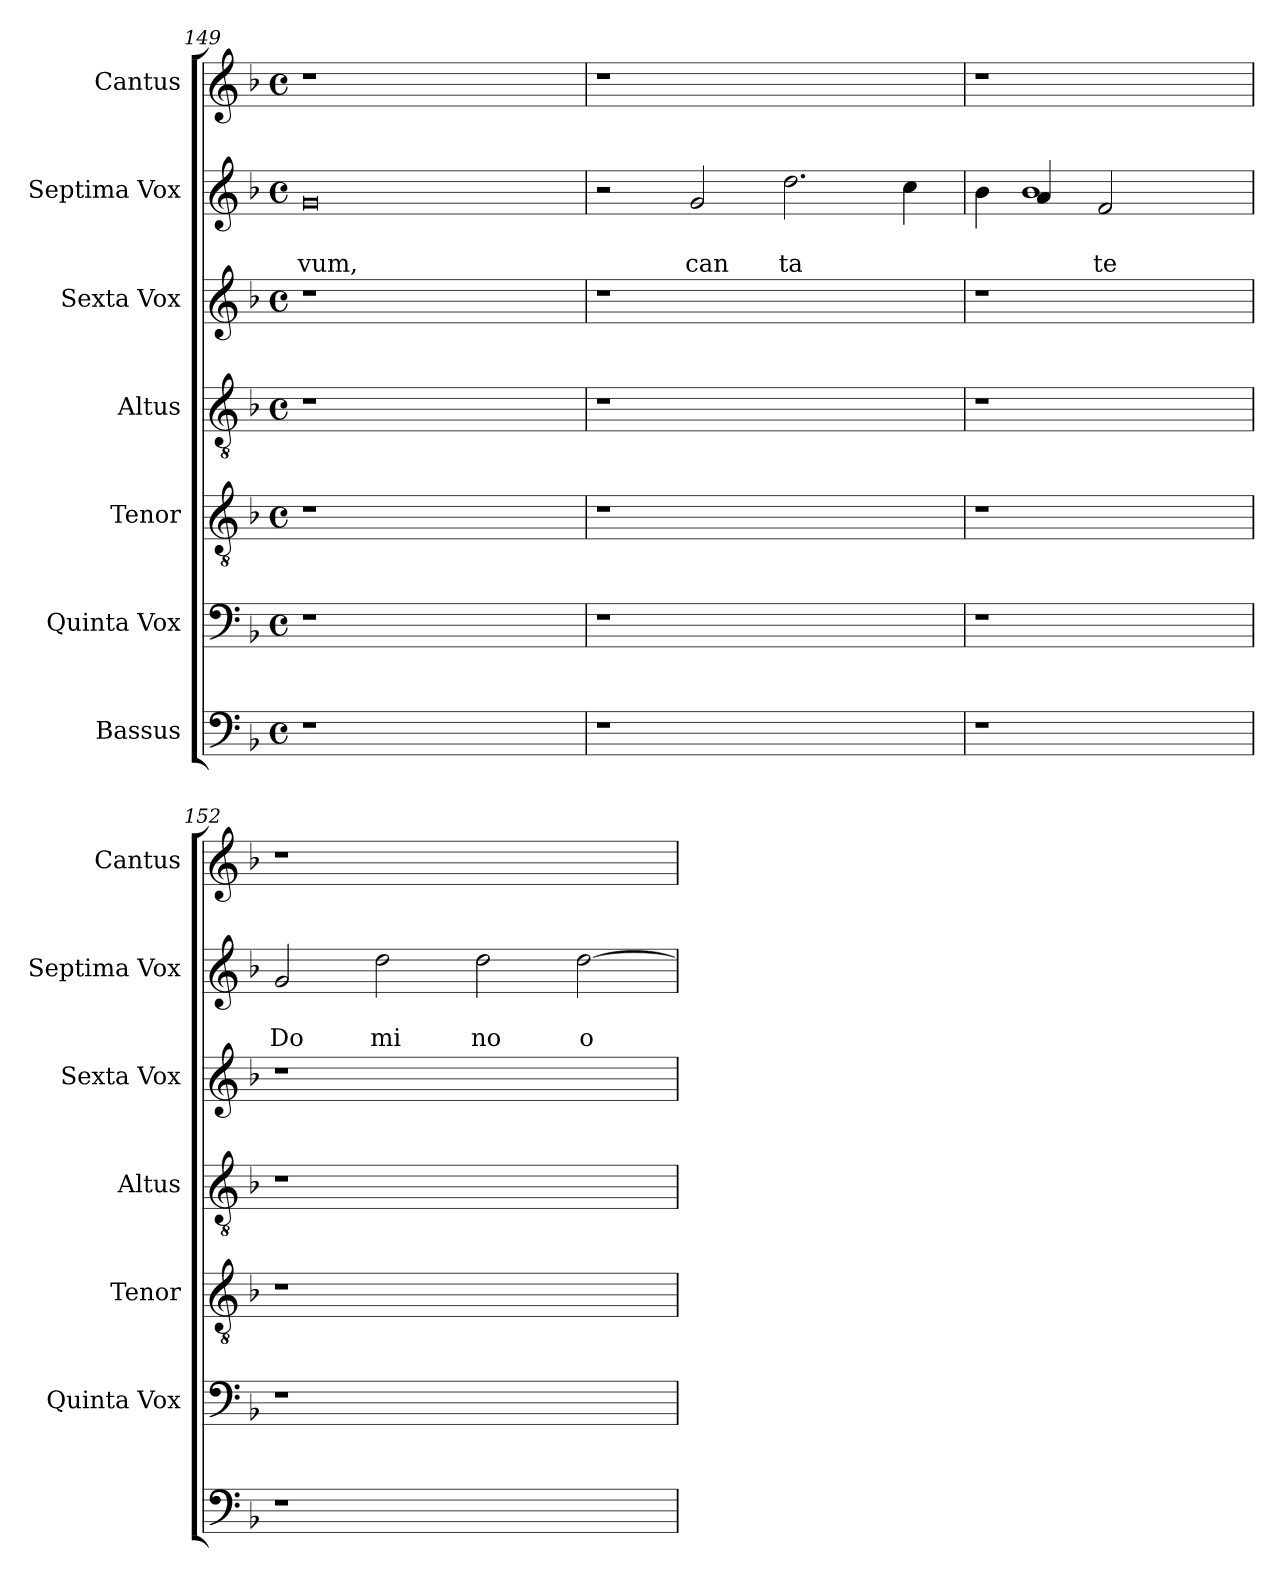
**kern	**kern	**kern	**kern	**kern	**kern	**text	**text	**kern
*part7	*part6	*part5	*part4	*part3	*part2	*part2	*part2	*part1
*staff7	*staff6	*staff5	*staff4	*staff3	*staff2	*staff2	*staff2	*staff1
*I"Bassus	*I"Quinta Vox	*I"Tenor	*I"Altus	*I"Sexta Vox	*I"Septima Vox	*	*	*I"Cantus
*	*I'Quinta Vox	*I'Tenor	*I'Altus	*I'Sexta Vox	*I'Septima Vox	*	*	*I'Cantus
*clefF4	*clefF4	*clefGv2	*clefGv2	*clefG2	*clefG2	*	*	*clefG2
*k[b-]	*k[b-]	*k[b-]	*k[b-]	*k[b-]	*k[b-]	*	*	*k[b-]
*F:	*F:	*F:	*F:	*F:	*F:	*	*	*F:
*M4/4	*M4/4	*M4/4	*M4/4	*M4/4	*M4/4	*	*	*M4/4
*met(c)	*met(c)	*met(c)	*met(c)	*met(c)	*met(c)	*	*	*met(c)
=149	=149	=149	=149	=149	=149	=149	=149	=149
!	!	!	!	!	!	!	!LO:LY:b	!
1r	1r	1r	1r	1r	0g	.	vum,	1r
1ryy	1ryy	1ryy	1ryy	1ryy	.	.	.	1ryy
!!LO:LB:g=z
=150	=150	=150	=150	=150	=150	=150	=150	=150
1r	1r	1r	1r	1r	2r	.	.	1r
!	!	!	!	!	!	!	!LO:LY:b	!
.	.	.	.	.	2g/	.	can	.
!	!	!	!	!	!	!	!LO:LY:b	!
1ryy	1ryy	1ryy	1ryy	1ryy	2.dd\	.	ta	1ryy
.	.	.	.	.	4cc\	.	.	.
=151	=151	=151	=151	=151	=151	=151	=151	=151
*	*	*	*	*	*^	*	*	*
1r	1r	1r	1r	1r	4ryy	4b-\	.	.	1r
.	.	.	.	.	4a/	1b-	.	.	.
!	!	!	!	!	!	!	!	!LO:LY:b	!
.	.	.	.	.	2f/	.	.	te	.
4ryy	4ryy	4ryy	4ryy	4ryy	4ryy	.	.	.	4ryy
*	*	*	*	*	*v	*v	*	*	*
=152	=152	=152	=152	=152	=152	=152	=152	=152
!	!	!	!	!	!	!	!LO:LY:b	!
1r	1r	1r	1r	1r	2g/	.	Do	1r
!	!	!	!	!	!	!	!LO:LY:b	!
.	.	.	.	.	2dd\	.	mi	.
!	!	!	!	!	!	!	!LO:LY:b	!
1ryy	1ryy	1ryy	1ryy	1ryy	2dd\	.	no	1ryy
!	!	!	!	!	!	!	!LO:LY:b	!
.	.	.	.	.	[>2dd\	.	o	.
=	=	=	=	=	=	=	=	=
*-	*-	*-	*-	*-	*-	*-	*-	*-
